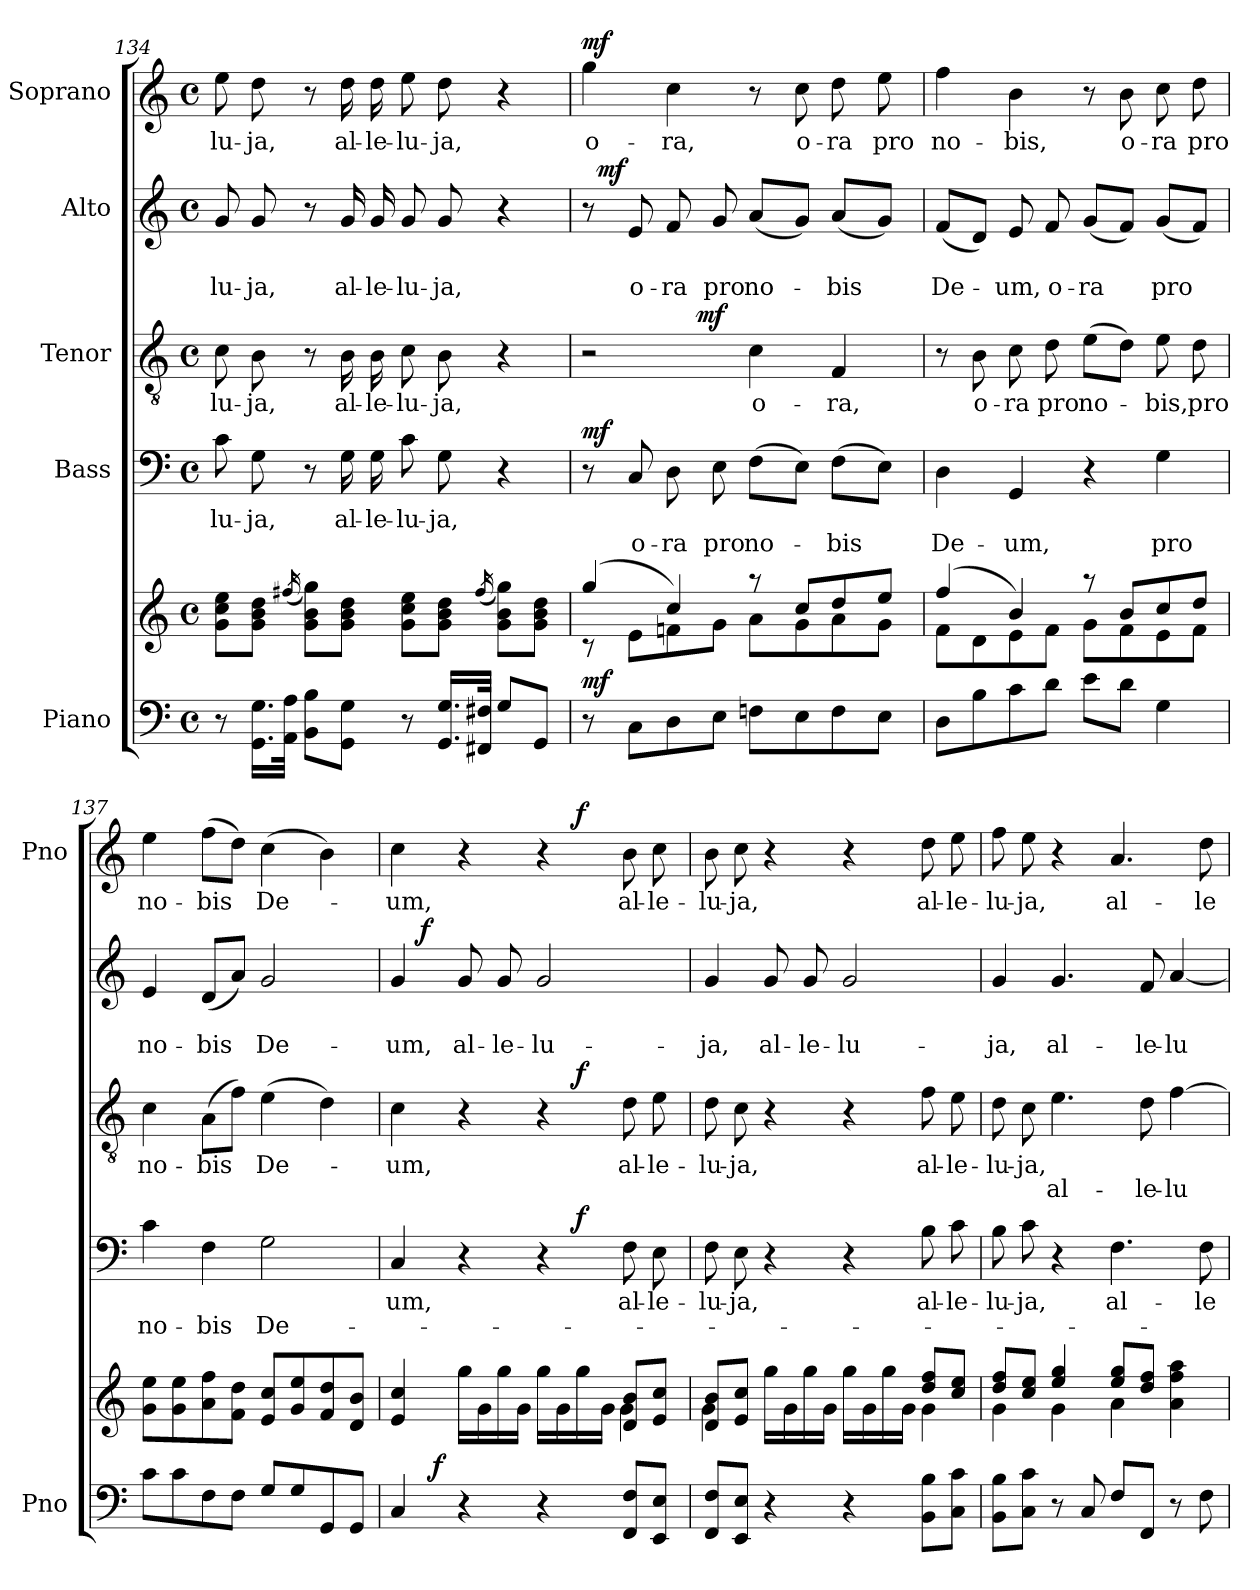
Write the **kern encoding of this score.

**kern	**kern	**dynam	**kern	**text	**text	**dynam	**kern	**text	**text	**dynam	**kern	**text	**text	**dynam	**kern	**text	**dynam
*part5	*part5	*part5	*part4	*part4	*part4	*part4	*part3	*part3	*part3	*part3	*part2	*part2	*part2	*part2	*part1	*part1	*part1
*staff6	*staff5	*staff5/6	*staff4	*staff4	*staff4	*staff4	*staff3	*staff3	*staff3	*staff3	*staff2	*staff2	*staff2	*staff2	*staff1	*staff1	*staff1
*I"Piano	*	*	*I"Bass	*	*	*	*I"Tenor	*	*	*	*I"Alto	*	*	*	*I"Soprano	*	*
*I'Pno	*	*	*	*	*	*	*	*	*	*	*	*	*	*	*I'Pno	*	*
*clefF4	*clefG2	*	*clefF4	*	*	*	*clefGv2	*	*	*	*clefG2	*	*	*	*clefG2	*	*
*k[]	*k[]	*	*k[]	*	*	*	*k[]	*	*	*	*k[]	*	*	*	*k[]	*	*
*C:	*C:	*	*C:	*	*	*	*C:	*	*	*	*C:	*	*	*	*C:	*	*
*M4/4	*M4/4	*	*M4/4	*	*	*	*M4/4	*	*	*	*M4/4	*	*	*	*M4/4	*	*
*met(c)	*met(c)	*	*met(c)	*	*	*	*met(c)	*	*	*	*met(c)	*	*	*	*met(c)	*	*
=134	=134	=134	=134	=134	=134	=134	=134	=134	=134	=134	=134	=134	=134	=134	=134	=134	=134
8r	8g\ 8cc\ 8ee\L	.	8c\	-lu-	.	.	8c\	-lu-	.	.	8g/	.	-lu-	.	8ee\	-lu-	.
16.GG\ 16.G\LL	8g\ 8b\ 8dd\J	.	8G\	-ja,	.	.	8B\	-ja,	.	.	8g/	.	-ja,	.	8dd\	-ja,	.
32AA\ 32A\JJk	.	.	.	.	.	.	.	.	.	.	.	.	.	.	.	.	.
.	(16qff#X/	.	.	.	.	.	.	.	.	.	.	.	.	.	.	.	.
8BB\ 8B\L	8g\ 8b\ 8gg\L)	.	8r	.	.	.	8r	.	.	.	8r	.	.	.	8r	.	.
8GG\ 8G\J	8g\ 8b\ 8dd\J	.	16G\	al-	.	.	16B\	al-	.	.	16g/	.	al-	.	16dd\	al-	.
.	.	.	16G\	-le-	.	.	16B\	-le-	.	.	16g/	.	-le-	.	16dd\	-le-	.
8r	8g\ 8cc\ 8ee\L	.	8c\	-lu-	.	.	8c\	-lu-	.	.	8g/	.	-lu-	.	8ee\	-lu-	.
16.GG/ 16.G/LL	8g\ 8b\ 8dd\J	.	8G\	-ja,	.	.	8B\	-ja,	.	.	8g/	.	-ja,	.	8dd\	-ja,	.
32FF#X/ 32F#X/JJk	.	.	.	.	.	.	.	.	.	.	.	.	.	.	.	.	.
.	(16qff#/	.	.	.	.	.	.	.	.	.	.	.	.	.	.	.	.
8G/L	8g\ 8b\ 8gg\L)	.	4r	.	.	.	4r	.	.	.	4r	.	.	.	4r	.	.
8GG/J	8g\ 8b\ 8dd\J	.	.	.	.	.	.	.	.	.	.	.	.	.	.	.	.
!!LO:LB:g=z
=135	=135	=135	=135	=135	=135	=135	=135	=135	=135	=135	=135	=135	=135	=135	=135	=135	=135
*	*^	*	*	*	*	*	*	*	*	*	*	*	*	*	*	*	*
!	!	!	!LO:DY:a=2	!	!	!	!LO:DY:a	!	!	!	!	!	!	!	!	!	!	!LO:DY:a
*	*	*	*	*	*	*	*	*^	*	*	*	*^	*	*	*	*	*	*
8r	(4gg/	8rc	mf	8r	.	.	mf	2r	4ryy	.	.	.	8r	32ryy	.	.	.	4gg\	o-	mf
!	!	!	!	!	!	!	!	!	!	!	!	!	!	!	!	!	!LO:DY:a	!	!	!
.	.	.	.	.	.	.	.	.	.	.	.	.	.	2ryy	.	.	mf	.	.	.
8C\L	.	8e\L	.	8C/	.	o-	.	.	.	.	.	.	8e/	.	.	o-	.	.	.	.
8D\	4cc/)	8fn\	.	8D\	.	-ra	.	.	16.ryy	.	.	.	8f/	.	.	-ra	.	4cc\	-ra,	.
!	!	!	!	!	!	!	!	!	!	!	!	!LO:DY:b	!	!	!	!	!	!	!	!
.	.	.	.	.	.	.	.	.	2ryy	.	.	mf	.	.	.	.	.	.	.	.
8E\J	.	8g\J	.	8E\	.	pro	.	.	.	.	.	.	8g/	.	.	pro	.	.	.	.
8Fn\L	8raa	8a\L	.	(8F\L	.	no-	.	4c\	.	o-	.	.	(8a/L	.	.	no-	.	8r	.	.
.	.	.	.	.	.	.	.	.	.	.	.	.	.	4...ryy	.	.	.	.	.	.
8E\	8cc/L	8g\	.	8E\J)	.	.	.	.	.	.	.	.	8g/J)	.	.	.	.	8cc\	o-	.
8F\	8dd/	8a\	.	(8F\L	.	-bis	.	4F/	.	-ra,	.	.	(8a/L	.	.	-bis	.	8dd\	-ra	.
.	.	.	.	.	.	.	.	.	8ryy	.	.	.	.	.	.	.	.	.	.	.
8E\J	8ee/J	8g\J	.	8E\J)	.	.	.	.	.	.	.	.	8g/J)	.	.	.	.	8ee\	pro	.
.	.	.	.	.	.	.	.	.	32ryy	.	.	.	.	.	.	.	.	.	.	.
*	*	*	*	*	*	*	*	*v	*v	*	*	*	*	*	*	*	*	*	*	*
*	*	*	*	*	*	*	*	*	*	*	*	*v	*v	*	*	*	*	*	*
=136	=136	=136	=136	=136	=136	=136	=136	=136	=136	=136	=136	=136	=136	=136	=136	=136	=136	=136
8D\L	(4ff/	8f\L	.	4D\	.	De-	.	8r	.	.	.	(8f/L	.	De-	.	4ff\	no-	.
8B\	.	8d\	.	.	.	.	.	8B\	o-	.	.	8d/J)	.	.	.	.	.	.
8c\	4b/)	8e\	.	4GG/	.	-um,	.	8c\	-ra	.	.	8e/	.	-um,	.	4b\	-bis,	.
8d\J	.	8f\J	.	.	.	.	.	8d\	pro	.	.	8f/	.	o-	.	.	.	.
8e\L	8raa	8g\L	.	4r	.	.	.	(8e\L	no-	.	.	(8g/L	.	-ra	.	8r	.	.
8d\J	8b/L	8f\	.	.	.	.	.	8d\J)	.	.	.	8f/J)	.	.	.	8b\	o-	.
4G\	8cc/	8e\	.	4G\	.	pro	.	8e\	-bis,	.	.	(8g/L	.	pro	.	8cc\	-ra	.
.	8dd/J	8f\J	.	.	.	.	.	8d\	pro	.	.	8f/J)	.	.	.	8dd\	pro	.
*	*v	*v	*	*	*	*	*	*	*	*	*	*	*	*	*	*	*	*
=137	=137	=137	=137	=137	=137	=137	=137	=137	=137	=137	=137	=137	=137	=137	=137	=137	=137
8c\L	8g\ 8ee\L	.	4c\	.	no-	.	4c\	no-	.	.	4e/	.	no-	.	4ee\	no-	.
8c\	8g\ 8ee\	.	.	.	.	.	.	.	.	.	.	.	.	.	.	.	.
8F\	8a\ 8ff\	.	4F\	.	-bis	.	(8A\L	-bis	.	.	(8d/L	.	-bis	.	(8ff\L	-bis	.
8F\J	8f\ 8dd\J	.	.	.	.	.	8f\J)	.	.	.	8a/J)	.	.	.	8dd\J)	.	.
8G/L	8e/ 8cc/L	.	2G\	.	De-	.	(4e\	De-	.	.	2g/	.	De-	.	(4cc\	De-	.
8G/	8g/ 8ee/	.	.	.	.	.	.	.	.	.	.	.	.	.	.	.	.
8GG/	8f/ 8dd/	.	.	.	.	.	4d\)	.	.	.	.	.	.	.	4b\)	.	.
8GG/J	8d/ 8b/J	.	.	.	.	.	.	.	.	.	.	.	.	.	.	.	.
!!LO:PB:g=z
=138	=138	=138	=138	=138	=138	=138	=138	=138	=138	=138	=138	=138	=138	=138	=138	=138	=138
*^	*^	*	*^	*	*	*	*^	*	*	*	*^	*	*	*	*^	*	*
4C/	8ryy	4e/ 4cc/	2.ryy	.	4C/	2ryy	­um,	.	.	4c\	2ryy	-­um,	.	.	4g/	8ryy	.	-­um,	.	4cc\	2ryy	-­um,	.
!	!	!	!	!	!	!	!	!	!	!	!	!	!	!	!	!	!	!	!LO:DY:a	!	!	!	!
.	32ryy	.	.	.	.	.	.	.	.	.	.	.	.	.	.	2..ryy	.	.	f	.	.	.	.
!	!	!	!	!LO:DY:a=2	!	!	!	!	!	!	!	!	!	!	!	!	!	!	!	!	!	!	!
.	2ryy	.	.	f	.	.	.	.	.	.	.	.	.	.	.	.	.	.	.	.	.	.	.
4r	.	16gg\LL	.	.	4r	.	.	.	.	4r	.	.	.	.	8g/	.	.	al-	.	4r	.	.	.
.	.	16g\	.	.	.	.	.	.	.	.	.	.	.	.	.	.	.	.	.	.	.	.	.
.	.	16gg\	.	.	.	.	.	.	.	.	.	.	.	.	8g/	.	.	-le-	.	.	.	.	.
.	.	16g\JJ	.	.	.	.	.	.	.	.	.	.	.	.	.	.	.	.	.	.	.	.	.
4r	.	16gg\LL	.	.	4r	8ryy	.	.	.	4r	8ryy	.	.	.	2g/	.	.	-lu-	.	4r	8ryy	.	.
.	.	16g\	.	.	.	.	.	.	.	.	.	.	.	.	.	.	.	.	.	.	.	.	.
!	!	!	!	!	!	!	!	!	!LO:DY:a	!	!	!	!	!LO:DY:a	!	!	!	!	!	!	!	!	!LO:DY:a
.	.	16gg\	.	.	.	4.ryy	.	.	f	.	4.ryy	.	.	f	.	.	.	.	.	.	4.ryy	.	f
.	4ryy	.	.	.	.	.	.	.	.	.	.	.	.	.	.	.	.	.	.	.	.	.	.
.	.	16g\JJ	.	.	.	.	.	.	.	.	.	.	.	.	.	.	.	.	.	.	.	.	.
8FF/ 8F/L	.	8d/ 8b/L	4g\	.	8F\	.	al-	.	.	8d\	.	al-	.	.	.	.	.	.	.	8b\	.	al-	.
8EE/ 8E/J	.	8e/ 8cc/J	.	.	8E\	.	-le-	.	.	8e\	.	-le-	.	.	.	.	.	.	.	8cc\	.	-le-	.
.	16.ryy	.	.	.	.	.	.	.	.	.	.	.	.	.	.	.	.	.	.	.	.	.	.
*	*	*	*	*	*v	*v	*	*	*	*	*	*	*	*	*v	*v	*	*	*	*v	*v	*	*
*v	*v	*	*	*	*	*	*	*	*v	*v	*	*	*	*	*	*	*	*	*	*
=139	=139	=139	=139	=139	=139	=139	=139	=139	=139	=139	=139	=139	=139	=139	=139	=139	=139	=139
8FF/ 8F/L	8d/ 8b/L	4g\	.	8F\	-lu-	.	.	8d\	-lu-	.	.	4g/	.	-ja,	.	8b\	-lu-	.
8EE/ 8E/J	8e/ 8cc/J	.	.	8E\	-ja,	.	.	8c\	-ja,	.	.	.	.	.	.	8cc\	-ja,	.
4r	16gg\LL	2ryy	.	4r	.	.	.	4r	.	.	.	8g/	.	al-	.	4r	.	.
.	16g\	.	.	.	.	.	.	.	.	.	.	.	.	.	.	.	.	.
.	16gg\	.	.	.	.	.	.	.	.	.	.	8g/	.	-le-	.	.	.	.
.	16g\JJ	.	.	.	.	.	.	.	.	.	.	.	.	.	.	.	.	.
4r	16gg\LL	.	.	4r	.	.	.	4r	.	.	.	2g/	.	-lu-	.	4r	.	.
.	16g\	.	.	.	.	.	.	.	.	.	.	.	.	.	.	.	.	.
.	16gg\	.	.	.	.	.	.	.	.	.	.	.	.	.	.	.	.	.
.	16g\JJ	.	.	.	.	.	.	.	.	.	.	.	.	.	.	.	.	.
8BB\ 8B\L	8dd/ 8ff/L	4g\	.	8B\	al-	.	.	8f\	al-	.	.	.	.	.	.	8dd\	al-	.
8C\ 8c\J	8cc/ 8ee/J	.	.	8c\	-le-	.	.	8e\	-le-	.	.	.	.	.	.	8ee\	-le-	.
=140	=140	=140	=140	=140	=140	=140	=140	=140	=140	=140	=140	=140	=140	=140	=140	=140	=140	=140
8BB\ 8B\L	8dd/ 8ff/L	4g\	.	8B\	-lu-	.	.	8d\	-lu-	.	.	4g/	.	-ja,	.	8ff\	-lu-	.
8C\ 8c\J	8cc/ 8ee/J	.	.	8c\	-ja,	.	.	8c\	-ja,	.	.	.	.	.	.	8ee\	-ja,	.
8r	4ee/ 4gg/	4g\	.	4r	.	.	.	4.e\	.	al-	.	4.g/	.	al-	.	4r	.	.
8C/	.	.	.	.	.	.	.	.	.	.	.	.	.	.	.	.	.	.
8F/L	8ee/ 8gg/L	4a\	.	4.F\	al-	.	.	.	.	.	.	.	.	.	.	4.a/	al-	.
8FF/J	8dd/ 8ff/J	.	.	.	.	.	.	8d\	.	-le-	.	8f/	.	-le-	.	.	.	.
8r	4a\ 4ff\ 4aa\	4ryy	.	.	.	.	.	[4f\	.	-lu-	.	[4a/	.	-lu-	.	.	.	.
8F\	.	.	.	8F\	-le-	.	.	.	.	.	.	.	.	.	.	8dd\	-le-	.
*	*v	*v	*	*	*	*	*	*	*	*	*	*	*	*	*	*	*	*
=	=	=	=	=	=	=	=	=	=	=	=	=	=	=	=	=	=
*-	*-	*-	*-	*-	*-	*-	*-	*-	*-	*-	*-	*-	*-	*-	*-	*-	*-
